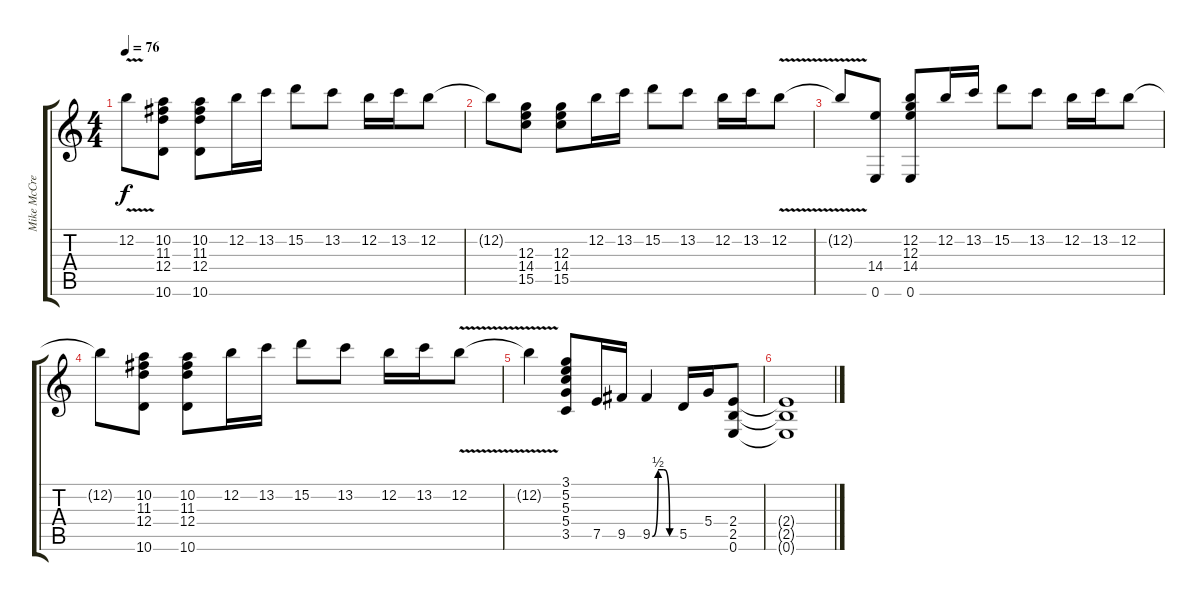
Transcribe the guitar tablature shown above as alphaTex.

\track ("Mike McCready (Guitar)" "Mike McCre") {instrument overdrivenguitar}
\staff {score tabs}
\tuning (E4 B3 G3 D3 A2 E2) {hide}
\ts (4 4)
\tempo 76
\clef g2
\ks c
12.2{v t}.8{dy f} (10.2 11.3 12.4 10.6).8 (10.2 11.3 12.4 10.6).8 12.2.16 13.2.16 15.2.8 13.2.8 12.2.16 13.2.16 12.2.8 |
12.2{t}.8 (12.3 14.4 15.5).8 (12.3 14.4 15.5).8 12.2.16 13.2.16 15.2.8 13.2.8 12.2.16 13.2.16 12.2{v}.8 |
12.2{v t}.8 (14.4 0.6).8 (12.2 12.3 14.4 0.6).8 12.2.16 13.2.16 15.2.8 13.2.8 12.2.16 13.2.16 12.2.8 |
12.2{t}.8 (10.2 11.3 12.4 10.6).8 (10.2 11.3 12.4 10.6).8 12.2.16 13.2.16 15.2.8 13.2.8 12.2.16 13.2.16 12.2{v}.8 |
12.2{v t}.4 (3.1 5.2 5.3 5.4 3.5).8 7.5.16 9.5.16 9.5{be (custom 0 0 15 2 30 2 45 0 60 0)}.4 5.5.16 5.4.16 (2.4 2.5 0.6).8 |
(2.4{t} 2.5{t} 0.6{t}).1
